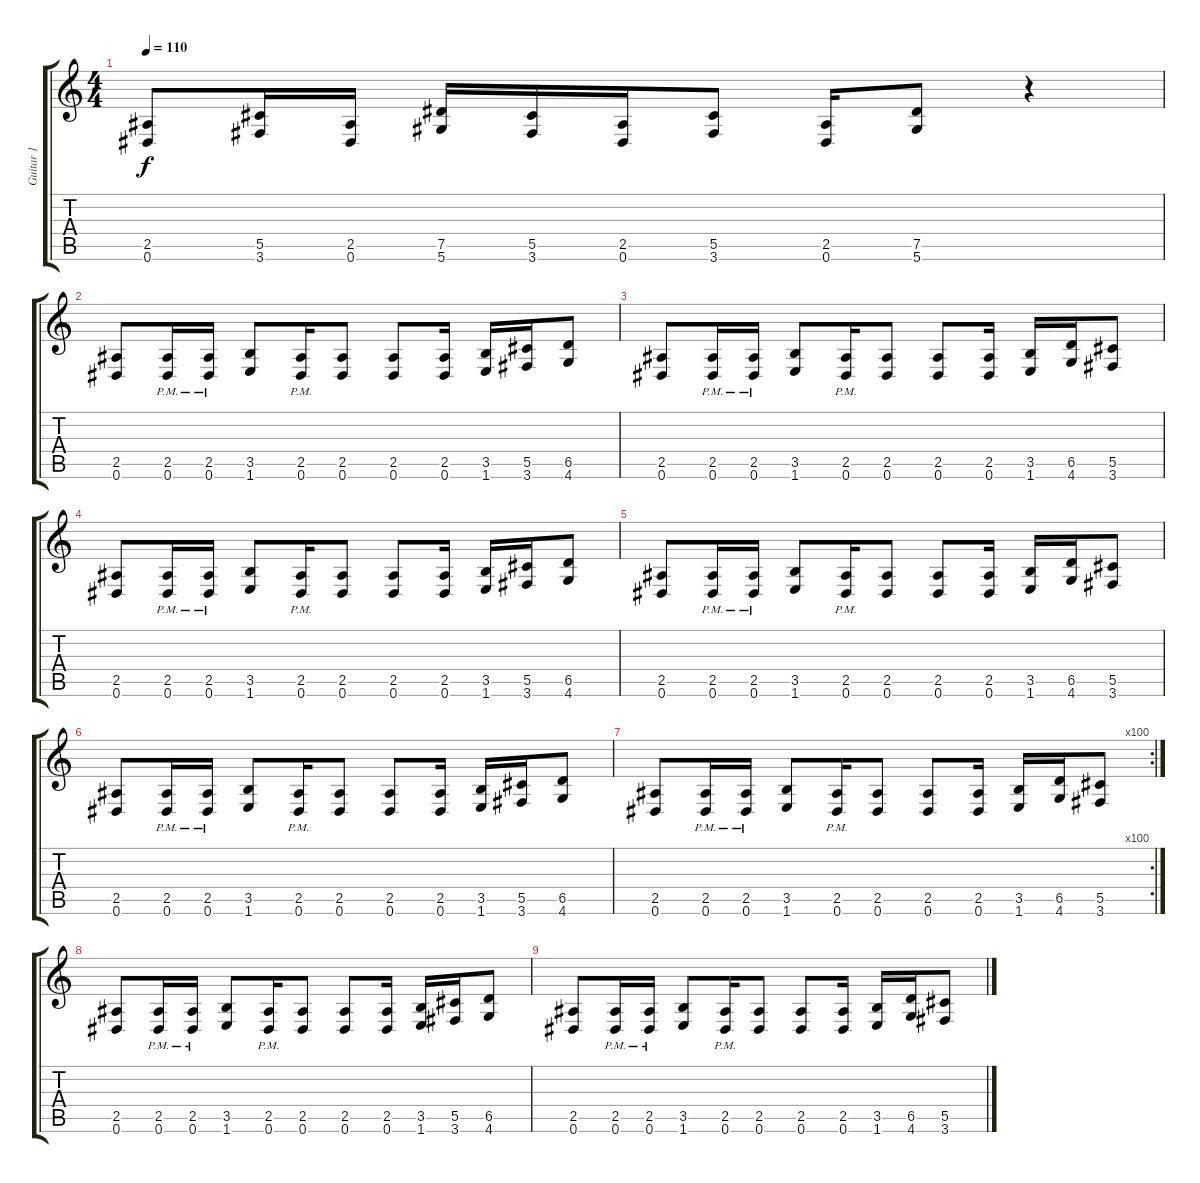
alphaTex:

\track ("Guitar 1" "Guitar 1") {instrument distortionguitar}
\staff {score tabs}
\tuning (Eb4 Bb3 Gb3 Db3 Ab2 Eb2) {hide}
\ts (4 4)
\tempo 110
\clef g2
\ks c
(2.5 0.6).8{dy f} (5.5 3.6).16 (2.5 0.6).16 (7.5 5.6).16 (5.5 3.6).16 (2.5 0.6).16 (5.5 3.6).8 (2.5 0.6).16 (7.5 5.6).8 r.4 |
(2.5 0.6).8 (2.5{pm} 0.6{pm}).16 (2.5{pm} 0.6{pm}).16 (3.5 1.6).8 (2.5{pm} 0.6{pm}).16 (2.5 0.6).8 (2.5 0.6).8 (2.5 0.6).16 (3.5 1.6).16 (5.5 3.6).16 (6.5 4.6).8 |
(2.5 0.6).8 (2.5{pm} 0.6{pm}).16 (2.5{pm} 0.6{pm}).16 (3.5 1.6).8 (2.5{pm} 0.6{pm}).16 (2.5 0.6).8 (2.5 0.6).8 (2.5 0.6).16 (3.5 1.6).16 (6.5 4.6).16 (5.5 3.6).8 |
(2.5 0.6).8 (2.5{pm} 0.6{pm}).16 (2.5{pm} 0.6{pm}).16 (3.5 1.6).8 (2.5{pm} 0.6{pm}).16 (2.5 0.6).8 (2.5 0.6).8 (2.5 0.6).16 (3.5 1.6).16 (5.5 3.6).16 (6.5 4.6).8 |
(2.5 0.6).8 (2.5{pm} 0.6{pm}).16 (2.5{pm} 0.6{pm}).16 (3.5 1.6).8 (2.5{pm} 0.6{pm}).16 (2.5 0.6).8 (2.5 0.6).8 (2.5 0.6).16 (3.5 1.6).16 (6.5 4.6).16 (5.5 3.6).8 |
(2.5 0.6).8 (2.5{pm} 0.6{pm}).16 (2.5{pm} 0.6{pm}).16 (3.5 1.6).8 (2.5{pm} 0.6{pm}).16 (2.5 0.6).8 (2.5 0.6).8 (2.5 0.6).16 (3.5 1.6).16 (5.5 3.6).16 (6.5 4.6).8 |
\rc 100
(2.5 0.6).8 (2.5{pm} 0.6{pm}).16 (2.5{pm} 0.6{pm}).16 (3.5 1.6).8 (2.5{pm} 0.6{pm}).16 (2.5 0.6).8 (2.5 0.6).8 (2.5 0.6).16 (3.5 1.6).16 (6.5 4.6).16 (5.5 3.6).8 |
(2.5 0.6).8 (2.5{pm} 0.6{pm}).16 (2.5{pm} 0.6{pm}).16 (3.5 1.6).8 (2.5{pm} 0.6{pm}).16 (2.5 0.6).8 (2.5 0.6).8 (2.5 0.6).16 (3.5 1.6).16 (5.5 3.6).16 (6.5 4.6).8 |
(2.5 0.6).8 (2.5{pm} 0.6{pm}).16 (2.5{pm} 0.6{pm}).16 (3.5 1.6).8 (2.5{pm} 0.6{pm}).16 (2.5 0.6).8 (2.5 0.6).8 (2.5 0.6).16 (3.5 1.6).16 (6.5 4.6).16 (5.5 3.6).8
